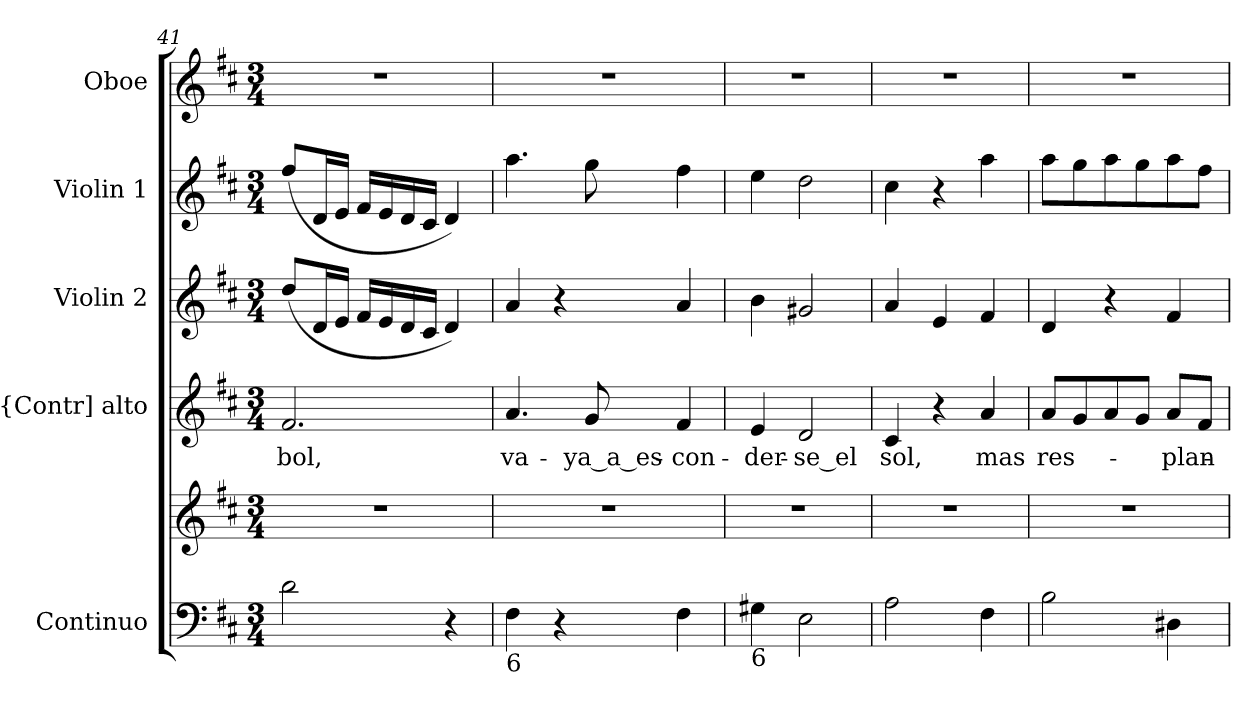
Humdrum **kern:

**kern	**kern	**kern	**text	**kern	**kern	**kern
*part5	*part5	*part4	*part4	*part3	*part2	*part1
*staff6	*staff5	*staff4	*staff4	*staff3	*staff2	*staff1
*I"Continuo	*	*I"{Contr] alto	*	*I"Violin 2	*I"Violin 1	*I"Oboe
*I'Cont.	*	*I'A.	*	*I'Vln. 2	*I'Vln. 1	*I'Ob.
*clefF4	*clefG2	*clefG2	*	*clefG2	*clefG2	*clefG2
*k[f#c#]	*k[f#c#]	*k[f#c#]	*	*k[f#c#]	*k[f#c#]	*k[f#c#]
*D:	*D:	*D:	*	*D:	*D:	*D:
*M3/4	*M3/4	*M3/4	*	*M3/4	*M3/4	*M3/4
=41	=41	=41	=41	=41	=41	=41
!	!LO:N:vis=1	!	!	!	!	!
!	!	!	!LO:LY:b:color=#000000	!	!	!LO:N:vis=1
2di\	2.r	2.f#i/	-bol,	(8ddi/L	(8ff#i/L	2.r
.	.	.	.	16di/L	16di/L	.
.	.	.	.	16ei/JJ	16ei/JJ	.
.	.	.	.	16f#i/LL	16f#i/LL	.
.	.	.	.	16ei/	16ei/	.
.	.	.	.	16di/	16di/	.
.	.	.	.	16c#i/JJ	16c#i/JJ	.
4r	.	.	.	4di/)	4di/)	.
=42	=42	=42	=42	=42	=42	=42
!	!LO:N:vis=1	!	!	!	!	!
!LO:TX:b:t=6	!	!	!	!	!	!
!	!	!	!LO:LY:b:color=#000000	!	!	!LO:N:vis=1
4F#i\	2.r	4.ai/	va-	4ai/	4.aai\	2.r
4r	.	.	.	4r	.	.
!	!	!	!LO:LY:b:color=#000000	!	!	!
.	.	8gi/	-ya_a_es-	.	8ggi\	.
!	!	!	!LO:LY:b:color=#000000	!	!	!
4F#i\	.	4f#i/	-con-	4ai/	4ff#i\	.
!!LO:LB:g=z
=43	=43	=43	=43	=43	=43	=43
!	!LO:N:vis=1	!	!	!	!	!
!LO:TX:b:t=6	!	!	!	!	!	!
!	!	!	!LO:LY:b:color=#000000	!	!	!LO:N:vis=1
4G#Xi\	2.r	4ei/	-der-	4bi\	4eei\	2.r
!	!	!	!LO:LY:b:color=#000000	!	!	!
2Ei\	.	2di/	-se_el	2g#Xi/	2ddi\	.
=44	=44	=44	=44	=44	=44	=44
!	!LO:N:vis=1	!	!	!	!	!
!	!	!	!LO:LY:b:color=#000000	!	!	!LO:N:vis=1
2Ai\	2.r	4c#i/	sol,	4ai/	4cc#i\	2.r
.	.	4r	.	4ei/	4r	.
!	!	!	!LO:LY:b:color=#000000	!	!	!
4F#i\	.	4ai/	mas	4f#i/	4aai\	.
=45	=45	=45	=45	=45	=45	=45
!	!LO:N:vis=1	!	!	!	!	!
!	!	!	!LO:LY:b:color=#000000	!	!	!LO:N:vis=1
2Bi\	2.r	8ai/L	res-	4di/	8aai\L	2.r
.	.	8gi/	.	.	8ggi\	.
.	.	8ai/	.	4r	8aai\	.
.	.	8gi/J	.	.	8ggi\	.
!	!	!	!LO:LY:b:color=#000000	!	!	!
4D#Xi\	.	8ai/L	-plan-	4f#i/	8aai\	.
.	.	8f#i/J	.	.	8ff#i\J	.
=	=	=	=	=	=	=
*-	*-	*-	*-	*-	*-	*-
